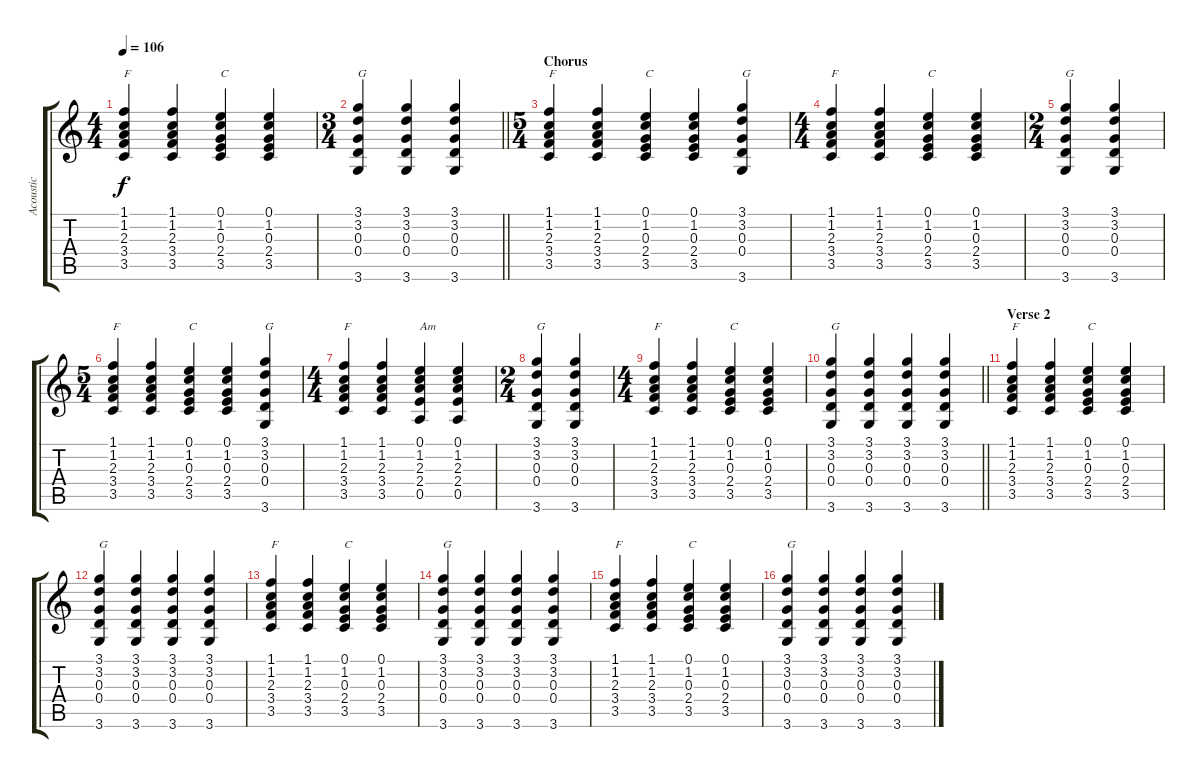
\track ("Acoustic" "Acoustic") {instrument acousticguitarsteel}
\staff {score tabs}
\tuning (E4 B3 G3 D3 A2 E2) {hide}
\ts (4 4)
\tempo 106
\clef g2
\ks c
(1.1 1.2 2.3 3.4 3.5).4{txt "F" dy f} (1.1 1.2 2.3 3.4 3.5).4 (0.1 1.2 0.3 2.4 3.5).4{txt "C"} (0.1 1.2 0.3 2.4 3.5).4 |
\ts (3 4)
\barLineRight lightlight
(3.1 3.2 0.3 0.4 3.6).4{txt "G"} (3.1 3.2 0.3 0.4 3.6).4 (3.1 3.2 0.3 0.4 3.6).4 |
\ts (5 4)
\section ("" "Chorus")
(1.1 1.2 2.3 3.4 3.5).4{txt "F"} (1.1 1.2 2.3 3.4 3.5).4 (0.1 1.2 0.3 2.4 3.5).4{txt "C"} (0.1 1.2 0.3 2.4 3.5).4 (3.1 3.2 0.3 0.4 3.6).4{txt "G"} |
\ts (4 4)
(1.1 1.2 2.3 3.4 3.5).4{txt "F"} (1.1 1.2 2.3 3.4 3.5).4 (0.1 1.2 0.3 2.4 3.5).4{txt "C"} (0.1 1.2 0.3 2.4 3.5).4 |
\ts (2 4)
(3.1 3.2 0.3 0.4 3.6).4{txt "G"} (3.1 3.2 0.3 0.4 3.6).4 |
\ts (5 4)
(1.1 1.2 2.3 3.4 3.5).4{txt "F"} (1.1 1.2 2.3 3.4 3.5).4 (0.1 1.2 0.3 2.4 3.5).4{txt "C"} (0.1 1.2 0.3 2.4 3.5).4 (3.1 3.2 0.3 0.4 3.6).4{txt "G"} |
\ts (4 4)
(1.1 1.2 2.3 3.4 3.5).4{txt "F"} (1.1 1.2 2.3 3.4 3.5).4 (0.1 1.2 2.3 2.4 0.5).4{txt "Am"} (0.1 1.2 2.3 2.4 0.5).4 |
\ts (2 4)
(3.1 3.2 0.3 0.4 3.6).4{txt "G"} (3.1 3.2 0.3 0.4 3.6).4 |
\ts (4 4)
(1.1 1.2 2.3 3.4 3.5).4{txt "F"} (1.1 1.2 2.3 3.4 3.5).4 (0.1 1.2 0.3 2.4 3.5).4{txt "C"} (0.1 1.2 0.3 2.4 3.5).4 |
\barLineRight lightlight
(3.1 3.2 0.3 0.4 3.6).4{txt "G"} (3.1 3.2 0.3 0.4 3.6).4 (3.1 3.2 0.3 0.4 3.6).4 (3.1 3.2 0.3 0.4 3.6).4 |
\section ("" "Verse 2")
(1.1 1.2 2.3 3.4 3.5).4{txt "F"} (1.1 1.2 2.3 3.4 3.5).4 (0.1 1.2 0.3 2.4 3.5).4{txt "C"} (0.1 1.2 0.3 2.4 3.5).4 |
(3.1 3.2 0.3 0.4 3.6).4{txt "G"} (3.1 3.2 0.3 0.4 3.6).4 (3.1 3.2 0.3 0.4 3.6).4 (3.1 3.2 0.3 0.4 3.6).4 |
(1.1 1.2 2.3 3.4 3.5).4{txt "F"} (1.1 1.2 2.3 3.4 3.5).4 (0.1 1.2 0.3 2.4 3.5).4{txt "C"} (0.1 1.2 0.3 2.4 3.5).4 |
(3.1 3.2 0.3 0.4 3.6).4{txt "G"} (3.1 3.2 0.3 0.4 3.6).4 (3.1 3.2 0.3 0.4 3.6).4 (3.1 3.2 0.3 0.4 3.6).4 |
(1.1 1.2 2.3 3.4 3.5).4{txt "F"} (1.1 1.2 2.3 3.4 3.5).4 (0.1 1.2 0.3 2.4 3.5).4{txt "C"} (0.1 1.2 0.3 2.4 3.5).4 |
(3.1 3.2 0.3 0.4 3.6).4{txt "G"} (3.1 3.2 0.3 0.4 3.6).4 (3.1 3.2 0.3 0.4 3.6).4 (3.1 3.2 0.3 0.4 3.6).4
